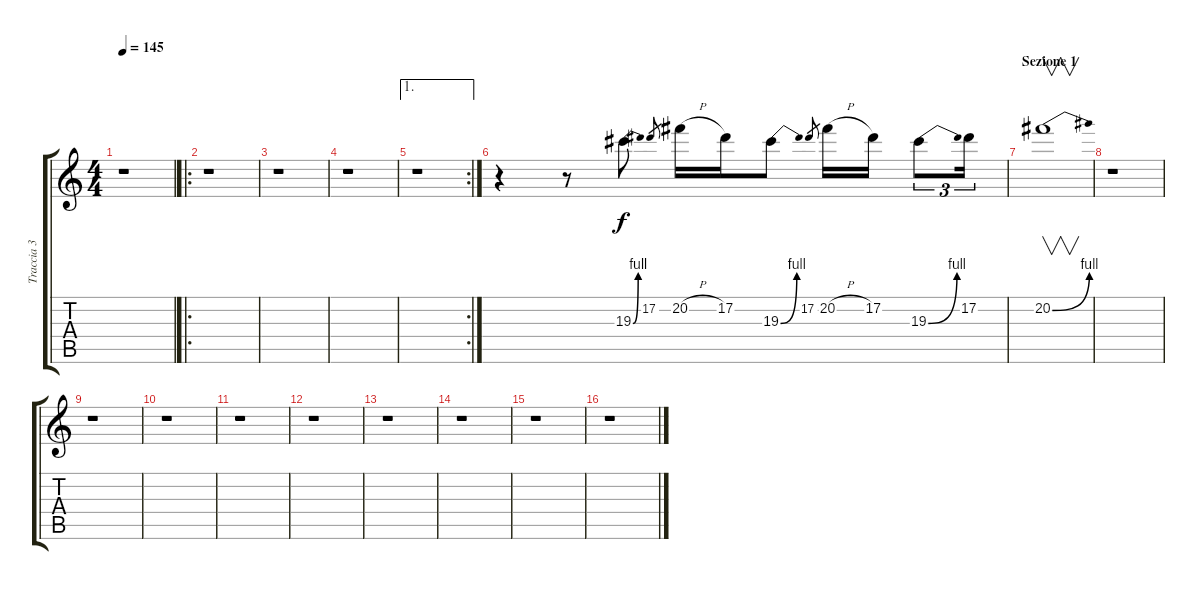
\track ("Traccia 3" "Traccia 3") {instrument distortionguitar}
\staff {score tabs}
\tuning (Eb4 Bb3 Gb3 Db3 Ab2 Eb2) {hide}
\ts (4 4)
\tempo 145
\clef g2
\ks c
r.1{dy f} |
\ro
r.1 |
r.1 |
r.1 |
\ae 1
\rc 2
r.1 |
r.4 r.8 19.3{be (bend 0 0 60 4)}.8 17.2.8{gr} 20.2{h}.16 17.2.16 19.3{be (bend 0 0 60 4)}.8 17.2.8{gr} 20.2{h}.16 17.2.16 19.3{be (bend 0 0 60 4)}.8{tu (3 2)} 17.2.16{tu (3 2)} |
\section ("" "Sezione 1")
20.2{be (bend 0 0 60 4)}.1{v} |
r.1 |
r.1 |
r.1 |
r.1 |
r.1 |
r.1 |
r.1 |
r.1 |
r.1
